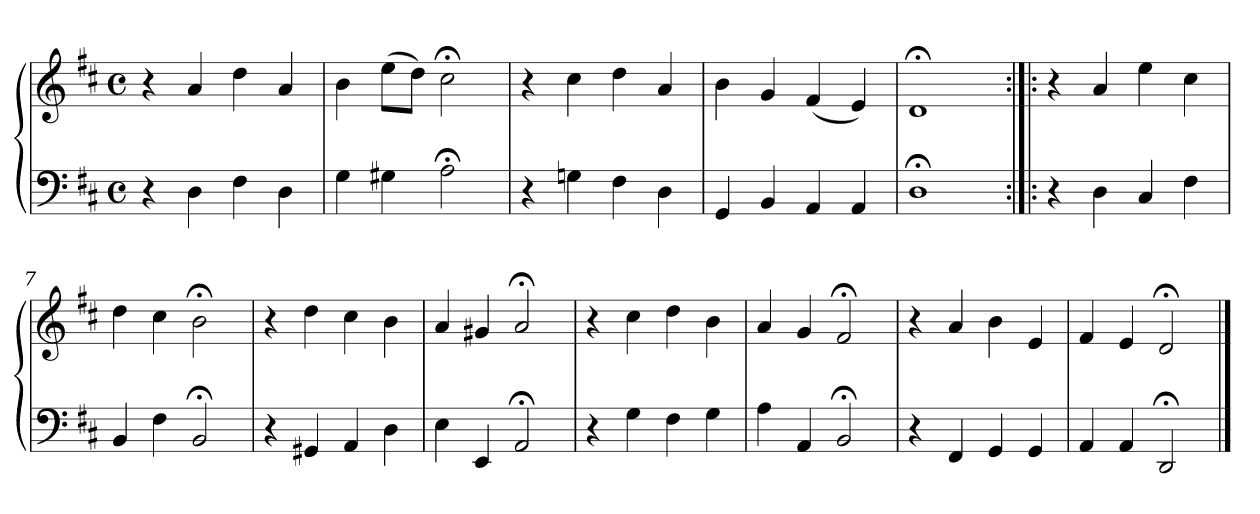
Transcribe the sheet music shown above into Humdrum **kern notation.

**kern	**kern
*part1	*part1
*staff2	*staff1
*clefF4	*clefG2
*k[f#c#]	*k[f#c#]
*M4/4	*M4/4
*met(c)	*met(c)
=1	=1
4r	4r
4D	4a
4F#	4dd
4D	4a
=2	=2
4G	4b
4G#X	(8eeL
.	8ddJ)
2A;<	2cc#;<
=3	=3
4r	4r
4Gn	4cc#
4F#	4dd
4D	4a
=4	=4
4GG	4b
4BB	4g
4AA	(4f#
4AA	4e)
=5	=5
1D;<	1d;<
=6:|!|:	=6:|!|:
4r	4r
4D	4a
4C#	4ee
4F#	4cc#
=7	=7
4BB	4dd
4F#	4cc#
2BB;<	2b;<
!!LO:LB:g=z
=8	=8
4r	4r
4GG#X	4dd
4AA	4cc#
4D	4b
=9	=9
4E	4a
4EE	4g#X
2AA;<	2a;<
=10	=10
4r	4r
4G	4cc#
4F#	4dd
4G	4b
=11	=11
4A	4a
4AA	4g
2BB;<	2f#;<
=12	=12
4r	4r
4FF#	4a
4GG	4b
4GG	4e
=13	=13
4AA	4f#
4AA	4e
2DD;<	2d;<
==	==
*-	*-
